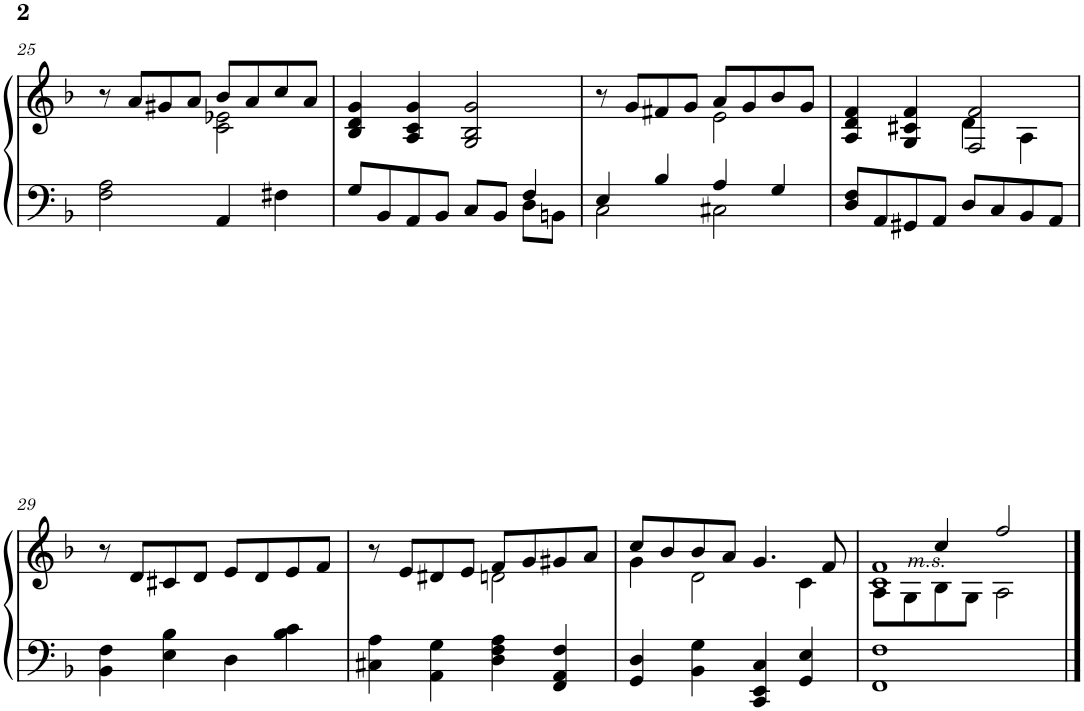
**kern	**kern
*part1	*part1
*staff2	*staff1
*I"Piano	*
*I'Pno.	*
!!LO:PB:g=z
*clefF4	*clefG2
*k[b-]	*k[b-]
*M4/4	*M4/4
=25	=25
*	*^
2F\ 2A\	8r	2ryy
.	8a/L	.
.	8g#X/	.
.	8a/J	.
4AA/	8b-/L	2c\ 2e-X\
.	8a/	.
4F#X\	8cc/	.
.	8a/J	.
*	*v	*v
=26	=26
*^	*
8G/L	2.ryy	4B-/ 4d/ 4g/
8BB-/	.	.
8AA/	.	4A/ 4c/ 4g/
8BB-/J	.	.
8C/L	.	2G/ 2B-/ 2g/
8BB-/J	.	.
4F/	8D\L	.
.	8BBn\J	.
=27	=27	=27
*	*	*^
4E/	2C\	8r	2ryy
.	.	8g/L	.
4B-/	.	8f#X/	.
.	.	8g/J	.
4A/	2C#X\	8a/L	2e\
.	.	8g/	.
4G/	.	8b-/	.
.	.	8g/J	.
*v	*v	*	*
=28	=28	=28
8D/ 8F/L	4A/ 4d/ 4f/	2ryy
8AA/	.	.
8GG#X/	4G/ 4c#X/ 4f/	.
8AA/J	.	.
8D/L	2F/ 2f/	4d\
8C/	.	.
8BB-/	.	4A\
8AA/J	.	.
*	*v	*v
!!LO:LB:g=z
=29	=29
4BB-\ 4F\	8r
.	8d/L
4E\ 4B-\	8c#X/
.	8d/J
4D\	8e/L
.	8d/
4B-\ 4c\	8e/
.	8f/J
=30	=30
*	*^
4C#X\ 4A\	8r	2ryy
.	8e/L	.
4AA\ 4G\	8d#X/	.
.	8e/J	.
4D\ 4F\ 4A\	8f/L	2dn\
.	8g/	.
4FF/ 4AA/ 4F/	8g#X/	.
.	8a/J	.
=31	=31	=31
4GG/ 4D/	8cc/L	4g\
.	8b-/	.
4BB-\ 4G\	8b-/	2d\
.	8a/J	.
4CC/ 4EE/ 4C/	4.g/	.
4GG/ 4E/	.	4c\
.	8f/	.
=32	=32	=32
*	*	*^
1FF 1F	1c 1f	8A\L	4ryy
.	.	8G\	.
!	!	!LO:TX:b:i:t=m.s.	!
.	.	8B-\	4cc/
.	.	8G\J	.
.	.	2A\	2ff/
*	*v	*v	*v
==	==
*-	*-
